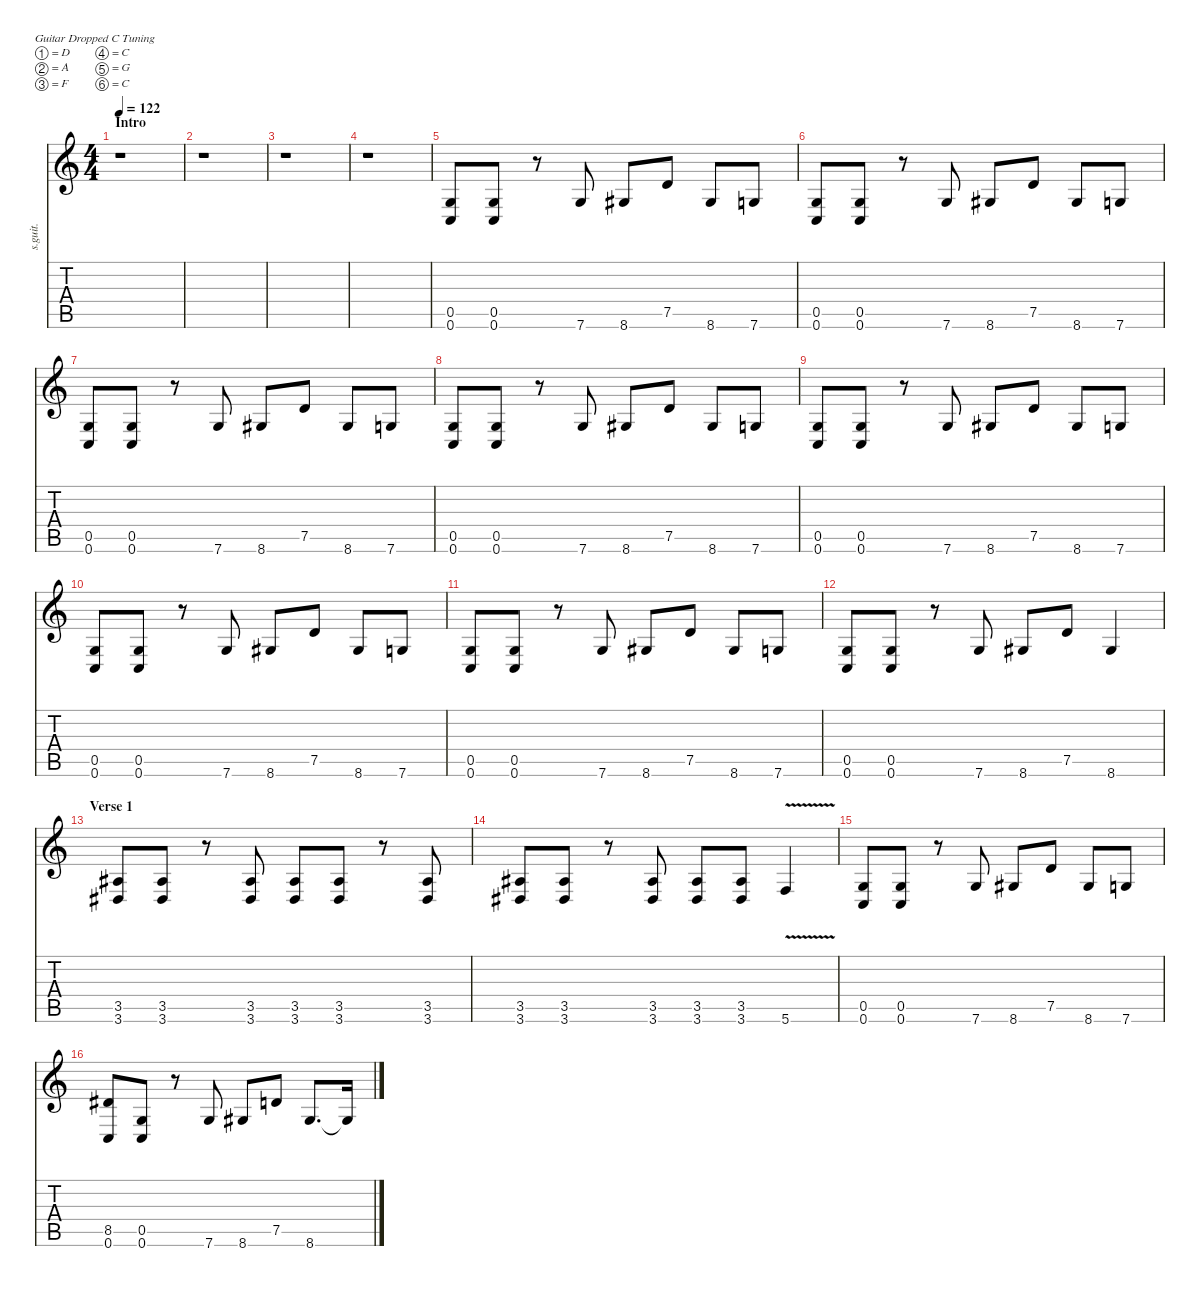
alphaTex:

\defaultSystemsLayout 4
\hideDynamics
\bracketExtendMode nobrackets
\track ("Barry Stock - Rhythm" "s.guit.") {instrument distortionguitar}
\staff {score tabs}
\tuning (D4 A3 F3 C3 G2 C2)
\ts (4 4)
\beaming (8 2 2 2 2)
\section ("" "Intro")
\tempo 122
\clef g2
\ks c
r.1{dy f instrument distortionguitar} |
r.1 |
r.1 |
r.1 |
(0.5 0.6).8{lyrics (0 "") lyrics (1 "") lyrics (2 "") lyrics (3 "") lyrics (4 "")} (0.5 0.6).8{lyrics (0 "") lyrics (1 "") lyrics (2 "") lyrics (3 "") lyrics (4 "")} r.8 7.6.8{lyrics (0 "") lyrics (1 "") lyrics (2 "") lyrics (3 "") lyrics (4 "")} 8.6{acc #}.8{lyrics (0 "") lyrics (1 "") lyrics (2 "") lyrics (3 "") lyrics (4 "")} 7.5.8{lyrics (0 "") lyrics (1 "") lyrics (2 "") lyrics (3 "") lyrics (4 "")} 8.6{acc #}.8{lyrics (0 "") lyrics (1 "") lyrics (2 "") lyrics (3 "") lyrics (4 "")} 7.6.8{lyrics (0 "") lyrics (1 "") lyrics (2 "") lyrics (3 "") lyrics (4 "")} |
(0.5 0.6).8{lyrics (0 "") lyrics (1 "") lyrics (2 "") lyrics (3 "") lyrics (4 "")} (0.5 0.6).8{lyrics (0 "") lyrics (1 "") lyrics (2 "") lyrics (3 "") lyrics (4 "")} r.8 7.6.8{lyrics (0 "") lyrics (1 "") lyrics (2 "") lyrics (3 "") lyrics (4 "")} 8.6{acc #}.8{lyrics (0 "") lyrics (1 "") lyrics (2 "") lyrics (3 "") lyrics (4 "")} 7.5.8{lyrics (0 "") lyrics (1 "") lyrics (2 "") lyrics (3 "") lyrics (4 "")} 8.6{acc #}.8{lyrics (0 "") lyrics (1 "") lyrics (2 "") lyrics (3 "") lyrics (4 "")} 7.6.8{lyrics (0 "") lyrics (1 "") lyrics (2 "") lyrics (3 "") lyrics (4 "")} |
(0.5 0.6).8{lyrics (0 "") lyrics (1 "") lyrics (2 "") lyrics (3 "") lyrics (4 "")} (0.5 0.6).8{lyrics (0 "") lyrics (1 "") lyrics (2 "") lyrics (3 "") lyrics (4 "")} r.8 7.6.8{lyrics (0 "") lyrics (1 "") lyrics (2 "") lyrics (3 "") lyrics (4 "")} 8.6{acc #}.8{lyrics (0 "") lyrics (1 "") lyrics (2 "") lyrics (3 "") lyrics (4 "")} 7.5.8{lyrics (0 "") lyrics (1 "") lyrics (2 "") lyrics (3 "") lyrics (4 "")} 8.6{acc #}.8{lyrics (0 "") lyrics (1 "") lyrics (2 "") lyrics (3 "") lyrics (4 "")} 7.6.8{lyrics (0 "") lyrics (1 "") lyrics (2 "") lyrics (3 "") lyrics (4 "")} |
(0.5 0.6).8{lyrics (0 "") lyrics (1 "") lyrics (2 "") lyrics (3 "") lyrics (4 "")} (0.5 0.6).8{lyrics (0 "") lyrics (1 "") lyrics (2 "") lyrics (3 "") lyrics (4 "")} r.8 7.6.8{lyrics (0 "") lyrics (1 "") lyrics (2 "") lyrics (3 "") lyrics (4 "")} 8.6{acc #}.8{lyrics (0 "") lyrics (1 "") lyrics (2 "") lyrics (3 "") lyrics (4 "")} 7.5.8{lyrics (0 "") lyrics (1 "") lyrics (2 "") lyrics (3 "") lyrics (4 "")} 8.6{acc #}.8{lyrics (0 "") lyrics (1 "") lyrics (2 "") lyrics (3 "") lyrics (4 "")} 7.6.8{lyrics (0 "") lyrics (1 "") lyrics (2 "") lyrics (3 "") lyrics (4 "")} |
(0.5 0.6).8{lyrics (0 "") lyrics (1 "") lyrics (2 "") lyrics (3 "") lyrics (4 "")} (0.5 0.6).8{lyrics (0 "") lyrics (1 "") lyrics (2 "") lyrics (3 "") lyrics (4 "")} r.8 7.6.8{lyrics (0 "") lyrics (1 "") lyrics (2 "") lyrics (3 "") lyrics (4 "")} 8.6{acc #}.8{lyrics (0 "") lyrics (1 "") lyrics (2 "") lyrics (3 "") lyrics (4 "")} 7.5.8{lyrics (0 "") lyrics (1 "") lyrics (2 "") lyrics (3 "") lyrics (4 "")} 8.6{acc #}.8{lyrics (0 "") lyrics (1 "") lyrics (2 "") lyrics (3 "") lyrics (4 "")} 7.6.8{lyrics (0 "") lyrics (1 "") lyrics (2 "") lyrics (3 "") lyrics (4 "")} |
(0.5 0.6).8{lyrics (0 "") lyrics (1 "") lyrics (2 "") lyrics (3 "") lyrics (4 "")} (0.5 0.6).8{lyrics (0 "") lyrics (1 "") lyrics (2 "") lyrics (3 "") lyrics (4 "")} r.8 7.6.8{lyrics (0 "") lyrics (1 "") lyrics (2 "") lyrics (3 "") lyrics (4 "")} 8.6{acc #}.8{lyrics (0 "") lyrics (1 "") lyrics (2 "") lyrics (3 "") lyrics (4 "")} 7.5.8{lyrics (0 "") lyrics (1 "") lyrics (2 "") lyrics (3 "") lyrics (4 "")} 8.6{acc #}.8{lyrics (0 "") lyrics (1 "") lyrics (2 "") lyrics (3 "") lyrics (4 "")} 7.6.8{lyrics (0 "") lyrics (1 "") lyrics (2 "") lyrics (3 "") lyrics (4 "")} |
(0.5 0.6).8{lyrics (0 "") lyrics (1 "") lyrics (2 "") lyrics (3 "") lyrics (4 "")} (0.5 0.6).8{lyrics (0 "") lyrics (1 "") lyrics (2 "") lyrics (3 "") lyrics (4 "")} r.8 7.6.8{lyrics (0 "") lyrics (1 "") lyrics (2 "") lyrics (3 "") lyrics (4 "")} 8.6{acc #}.8{lyrics (0 "") lyrics (1 "") lyrics (2 "") lyrics (3 "") lyrics (4 "")} 7.5.8{lyrics (0 "") lyrics (1 "") lyrics (2 "") lyrics (3 "") lyrics (4 "")} 8.6{acc #}.8{lyrics (0 "") lyrics (1 "") lyrics (2 "") lyrics (3 "") lyrics (4 "")} 7.6.8{lyrics (0 "") lyrics (1 "") lyrics (2 "") lyrics (3 "") lyrics (4 "")} |
(0.5 0.6).8{lyrics (0 "") lyrics (1 "") lyrics (2 "") lyrics (3 "") lyrics (4 "")} (0.5 0.6).8{lyrics (0 "") lyrics (1 "") lyrics (2 "") lyrics (3 "") lyrics (4 "")} r.8 7.6.8{lyrics (0 "") lyrics (1 "") lyrics (2 "") lyrics (3 "") lyrics (4 "")} 8.6{acc #}.8{lyrics (0 "") lyrics (1 "") lyrics (2 "") lyrics (3 "") lyrics (4 "")} 7.5.8{lyrics (0 "") lyrics (1 "") lyrics (2 "") lyrics (3 "") lyrics (4 "")} 8.6{acc #}.4{lyrics (0 "") lyrics (1 "") lyrics (2 "") lyrics (3 "") lyrics (4 "")} |
\section ("" "Verse 1")
(3.5{acc #} 3.6{acc #}).8{lyrics (0 "") lyrics (1 "") lyrics (2 "") lyrics (3 "") lyrics (4 "")} (3.5{acc #} 3.6{acc #}).8{lyrics (0 "") lyrics (1 "") lyrics (2 "") lyrics (3 "") lyrics (4 "")} r.8 (3.5{acc #} 3.6{acc #}).8{lyrics (0 "") lyrics (1 "") lyrics (2 "") lyrics (3 "") lyrics (4 "")} (3.5{acc #} 3.6{acc #}).8{lyrics (0 "") lyrics (1 "") lyrics (2 "") lyrics (3 "") lyrics (4 "")} (3.5{acc #} 3.6{acc #}).8{lyrics (0 "") lyrics (1 "") lyrics (2 "") lyrics (3 "") lyrics (4 "")} r.8 (3.5{acc #} 3.6{acc #}).8{lyrics (0 "") lyrics (1 "") lyrics (2 "") lyrics (3 "") lyrics (4 "")} |
(3.5{acc #} 3.6{acc #}).8{lyrics (0 "") lyrics (1 "") lyrics (2 "") lyrics (3 "") lyrics (4 "")} (3.5{acc #} 3.6{acc #}).8{lyrics (0 "") lyrics (1 "") lyrics (2 "") lyrics (3 "") lyrics (4 "")} r.8 (3.5{acc #} 3.6{acc #}).8{lyrics (0 "") lyrics (1 "") lyrics (2 "") lyrics (3 "") lyrics (4 "")} (3.5{acc #} 3.6{acc #}).8{lyrics (0 "") lyrics (1 "") lyrics (2 "") lyrics (3 "") lyrics (4 "")} (3.5{acc #} 3.6{acc #}).8{lyrics (0 "") lyrics (1 "") lyrics (2 "") lyrics (3 "") lyrics (4 "")} 5.6{v}.4{lyrics (0 "") lyrics (1 "") lyrics (2 "") lyrics (3 "") lyrics (4 "")} |
(0.5 0.6).8{lyrics (0 "") lyrics (1 "") lyrics (2 "") lyrics (3 "") lyrics (4 "")} (0.5 0.6).8{lyrics (0 "") lyrics (1 "") lyrics (2 "") lyrics (3 "") lyrics (4 "")} r.8 7.6.8{lyrics (0 "") lyrics (1 "") lyrics (2 "") lyrics (3 "") lyrics (4 "")} 8.6{acc #}.8{lyrics (0 "") lyrics (1 "") lyrics (2 "") lyrics (3 "") lyrics (4 "")} 7.5.8{lyrics (0 "") lyrics (1 "") lyrics (2 "") lyrics (3 "") lyrics (4 "")} 8.6{acc #}.8{lyrics (0 "") lyrics (1 "") lyrics (2 "") lyrics (3 "") lyrics (4 "")} 7.6.8{lyrics (0 "") lyrics (1 "") lyrics (2 "") lyrics (3 "") lyrics (4 "")} |
(8.5{acc #} 0.6).8{lyrics (0 "") lyrics (1 "") lyrics (2 "") lyrics (3 "") lyrics (4 "")} (0.5 0.6).8{lyrics (0 "") lyrics (1 "") lyrics (2 "") lyrics (3 "") lyrics (4 "")} r.8 7.6.8{lyrics (0 "") lyrics (1 "") lyrics (2 "") lyrics (3 "") lyrics (4 "")} 8.6{acc #}.8{lyrics (0 "") lyrics (1 "") lyrics (2 "") lyrics (3 "") lyrics (4 "")} 7.5.8{lyrics (0 "") lyrics (1 "") lyrics (2 "") lyrics (3 "") lyrics (4 "")} 8.6{acc #}.8{d lyrics (0 "") lyrics (1 "") lyrics (2 "") lyrics (3 "") lyrics (4 "")} 8.6{ss t acc #}.16{lyrics (0 "") lyrics (1 "") lyrics (2 "") lyrics (3 "") lyrics (4 "")}
